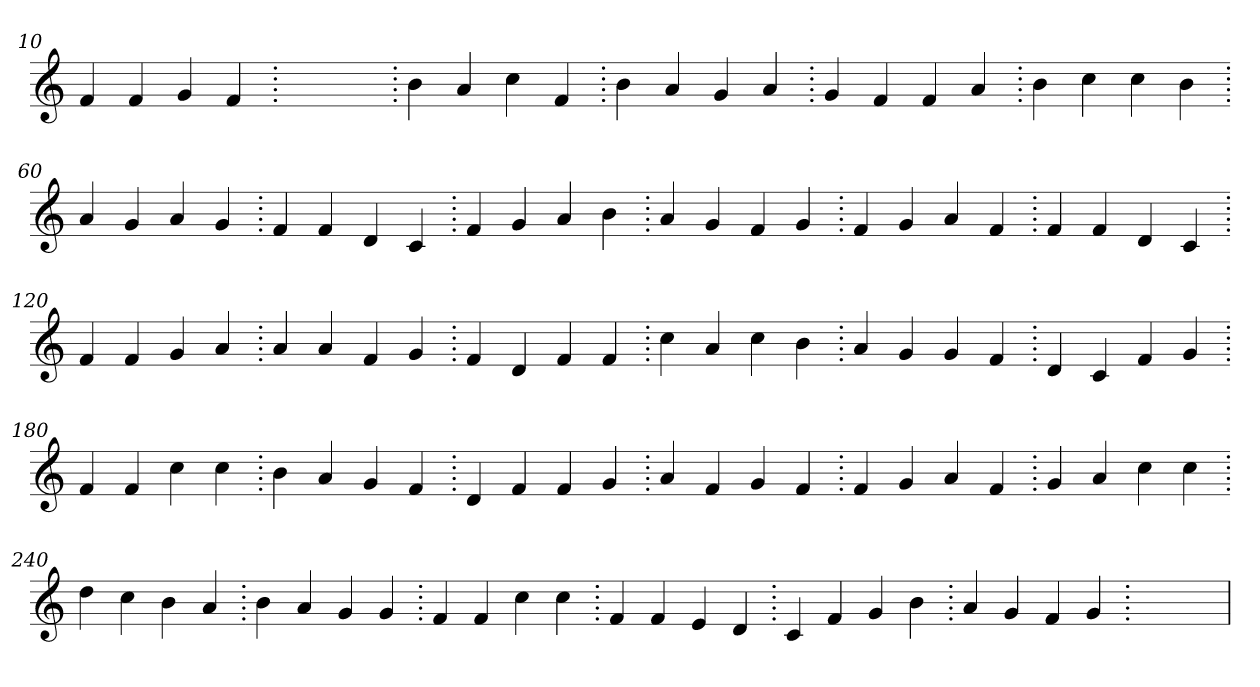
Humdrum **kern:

**kern
*part1
*staff1
*clefG2
=10.
4f
4f
4g
4f
=20.
1ryy
=20.
4b
4a
4cc
4f
=30.
4b
4a
4g
4a
=40.
4g
4f
4f
4a
=50.
4b
4cc
4cc
4b
=60.
4a
4g
4a
4g
=70.
4f
4f
4d
4c
=80.
4f
4g
4a
4b
=90.
4a
4g
4f
4g
=100.
4f
4g
4a
4f
=110.
4f
4f
4d
4c
=120.
4f
4f
4g
4a
=130.
4a
4a
4f
4g
=140.
4f
4d
4f
4f
=150.
4cc
4a
4cc
4b
=160.
4a
4g
4g
4f
=170.
4d
4c
4f
4g
=180.
4f
4f
4cc
4cc
=190.
4b
4a
4g
4f
=200.
4d
4f
4f
4g
=210.
4a
4f
4g
4f
=220.
4f
4g
4a
4f
=230.
4g
4a
4cc
4cc
=240.
4dd
4cc
4b
4a
=250.
4b
4a
4g
4g
=260.
4f
4f
4cc
4cc
=270.
4f
4f
4e
4d
=280.
4c
4f
4g
4b
=290.
4a
4g
4f
4g
=300.
1ryy
=
*-
